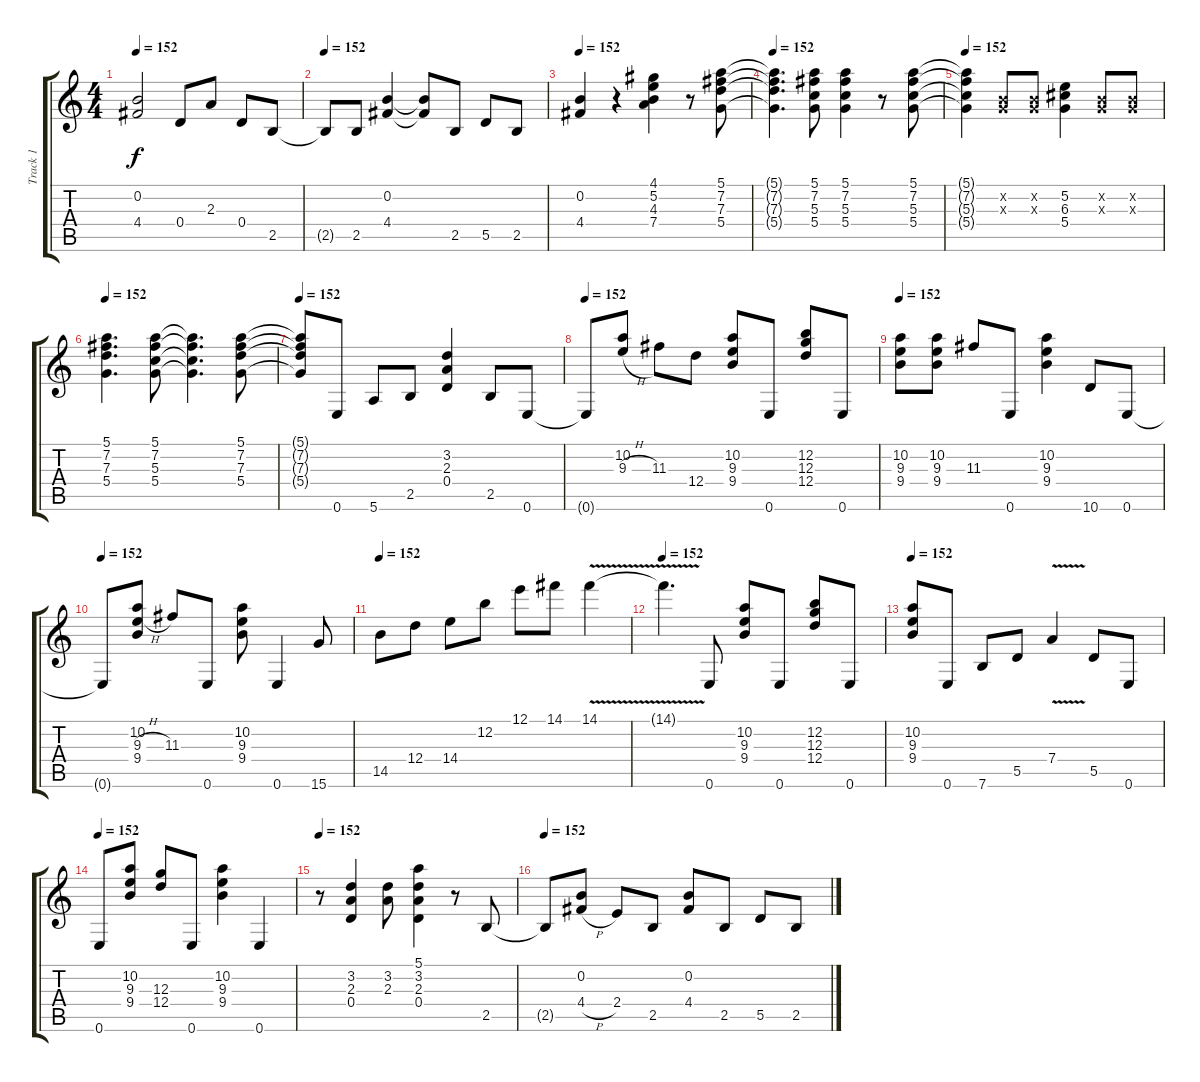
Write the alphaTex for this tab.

\track ("Track 1" "Track 1") {instrument overdrivenguitar}
\staff {score tabs}
\tuning (E4 B3 G3 D3 A2 E2) {hide}
\ts (4 4)
\tempo 152
\clef g2
\ks c
(0.2 4.4).2{dy f} 0.4.8 2.3.8 0.4.8 2.5.8 |
\tempo 152
2.5{t}.8 2.5.8 (0.2 4.4).4 (0.2{t} 4.4{t}).8 2.5.8 5.5.8 2.5.8 |
\tempo 152
(0.2 4.4).4 r.4 (4.1 5.2 4.3 7.4).4 r.8 (5.1 7.2 7.3 5.4).8 |
\tempo 152
(5.1{t} 7.2{t} 7.3{t} 5.4{t}).4{d} (5.1 7.2 5.3 5.4).8 (5.1 7.2 5.3 5.4).4 r.8 (5.1 7.2 5.3 5.4).8 |
\tempo 152
(5.1{t} 7.2{t} 5.3{t} 5.4{t}).4 (0.2{x} 0.3{x}).8 (0.2{x} 0.3{x}).8 (5.2 6.3 5.4).4 (0.2{x} 0.3{x}).8 (0.2{x} 0.3{x}).8 |
\tempo 152
(5.1 7.2 7.3 5.4).4{d} (5.1 7.2 5.3 5.4).8 (5.1{t} 7.2{t} 5.3{t} 5.4{t}).4{d} (5.1 7.2 7.3 5.4).8 |
\tempo 152
(5.1{t} 7.2{t} 7.3{t} 5.4{t}).8 0.6.8 5.6.8 2.5.8 (3.2 2.3 0.4).4 2.5.8 0.6.8 |
\tempo 152
0.6{t}.8 (10.2 9.3{h}).8 11.3.8 12.4.8 (10.2 9.3 9.4).8 0.6.8 (12.2 12.3 12.4).8 0.6.8 |
\tempo 152
(10.2 9.3 9.4).8 (10.2 9.3 9.4).8 11.3.8 0.6.8 (10.2 9.3 9.4).4 10.6.8 0.6.8 |
\tempo 152
0.6{t}.8 (10.2 9.3{h} 9.4).8 11.3.8 0.6.8 (10.2 9.3 9.4).8 0.6.4 15.6.8 |
\tempo 152
14.5.8 12.4.8 14.4.8 12.2.8 12.1.8 14.1.8 14.1{v}.4 |
\tempo 152
14.1{v t}.4{d} 0.6.8 (10.2 9.3 9.4).8 0.6.8 (12.2 12.3 12.4).8 0.6.8 |
\tempo 152
(10.2 9.3 9.4).8 0.6.8 7.6.8 5.5.8 7.4{v}.4 5.5.8 0.6.8 |
\tempo 152
0.6.8 (10.2 9.3 9.4).8 (12.3 12.4).8 0.6.8 (10.2 9.3 9.4).4 0.6.4 |
\tempo 152
r.8 (3.2 2.3 0.4).4 (3.2 2.3).8 (5.1 3.2 2.3 0.4).4 r.8 2.5.8 |
\tempo 152
2.5{t}.8 (0.2 4.4{h}).8 2.4.8 2.5.8 (0.2 4.4).8 2.5.8 5.5.8 2.5.8
